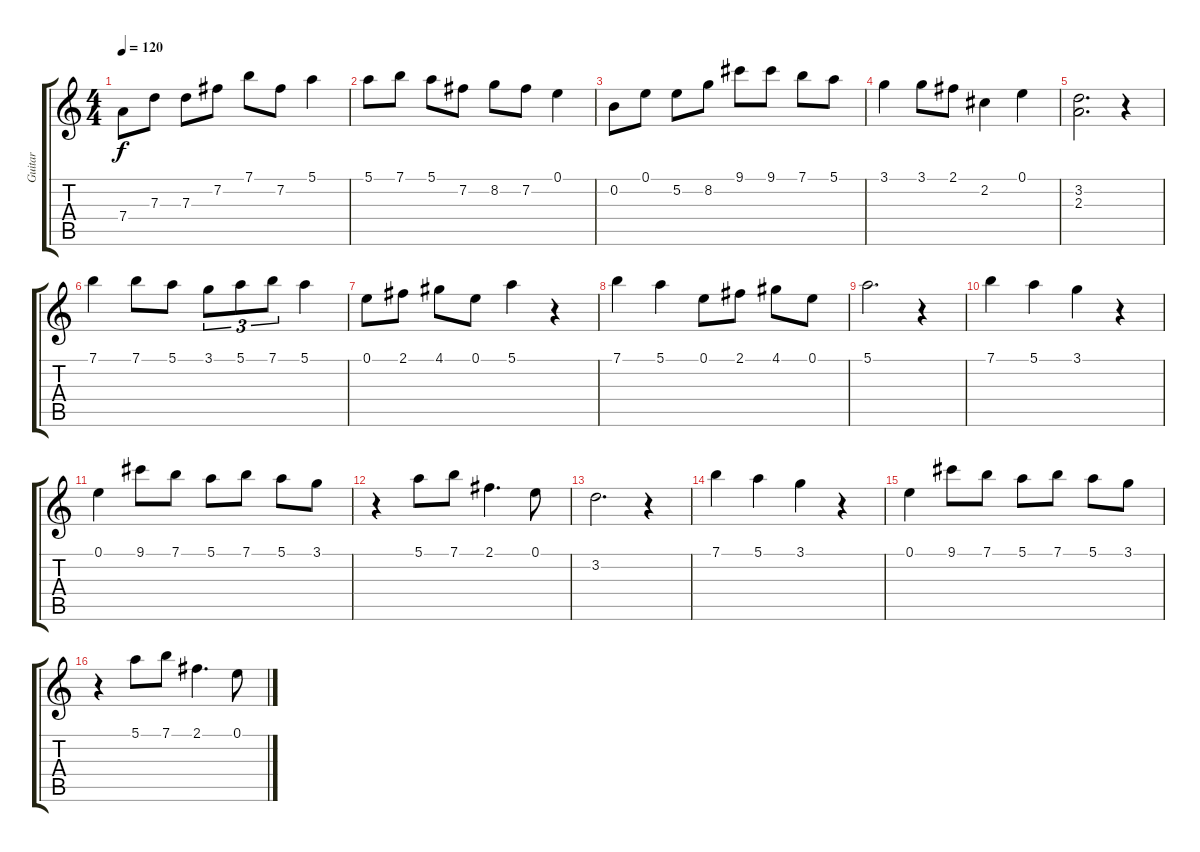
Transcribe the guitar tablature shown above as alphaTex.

\track ("Guitar" "Guitar") {instrument acousticguitarsteel}
\staff {score tabs}
\tuning (E4 B3 G3 D3 A2 E2) {hide}
\ts (4 4)
\tempo 120
\clef g2
\ks c
7.4.8{dy f} 7.3.8 7.3.8 7.2.8 7.1.8 7.2.8 5.1.4 |
5.1.8 7.1.8 5.1.8 7.2.8 8.2.8 7.2.8 0.1.4 |
0.2.8 0.1.8 5.2.8 8.2.8 9.1.8 9.1.8 7.1.8 5.1.8 |
3.1.4 3.1.8 2.1.8 2.2.4 0.1.4 |
(3.2 2.3).2{d} r.4 |
7.1.4 7.1.8 5.1.8 3.1.8{tu (3 2)} 5.1.8{tu (3 2)} 7.1.8{tu (3 2)} 5.1.4 |
0.1.8 2.1.8 4.1.8 0.1.8 5.1.4 r.4 |
7.1.4 5.1.4 0.1.8 2.1.8 4.1.8 0.1.8 |
5.1.2{d} r.4 |
7.1.4 5.1.4 3.1.4 r.4 |
0.1.4 9.1.8 7.1.8 5.1.8 7.1.8 5.1.8 3.1.8 |
r.4 5.1.8 7.1.8 2.1.4{d} 0.1.8 |
3.2.2{d} r.4 |
7.1.4 5.1.4 3.1.4 r.4 |
0.1.4 9.1.8 7.1.8 5.1.8 7.1.8 5.1.8 3.1.8 |
r.4 5.1.8 7.1.8 2.1.4{d} 0.1.8
